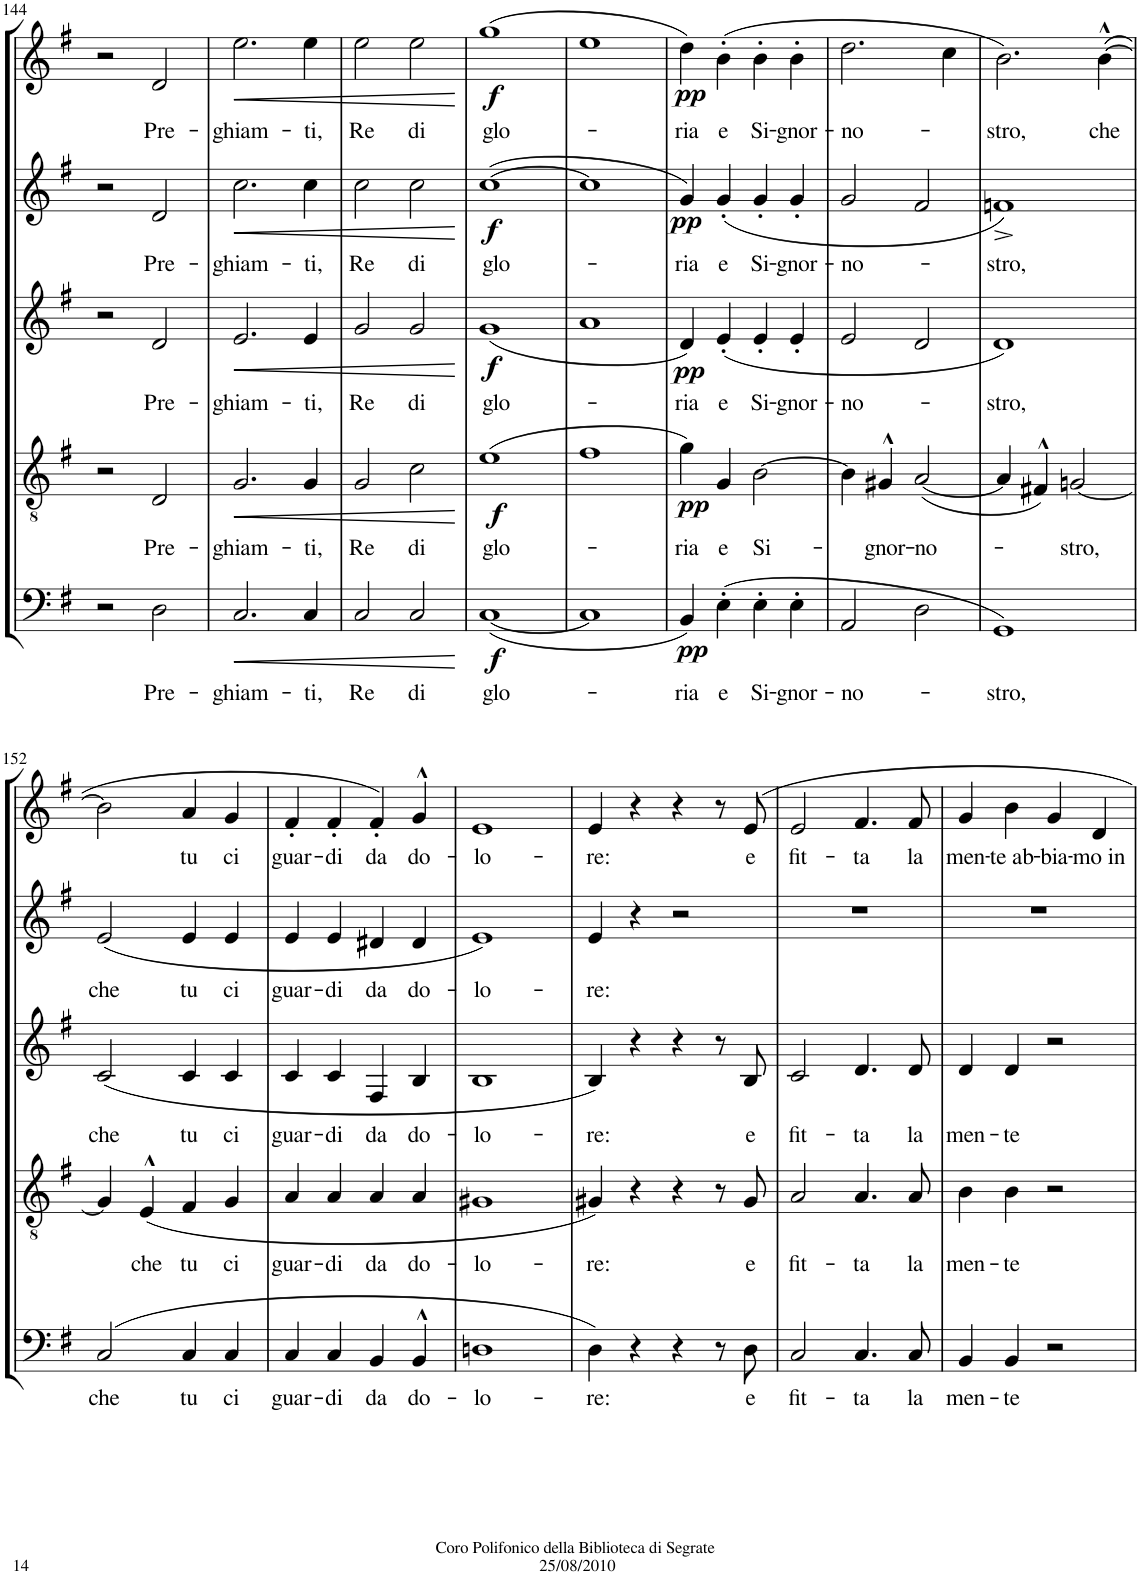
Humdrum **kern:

**kern	**text	**dynam	**kern	**text	**dynam	**kern	**text	**dynam	**kern	**text	**dynam	**kern	**text	**dynam
*part5	*part5	*part5	*part4	*part4	*part4	*part3	*part3	*part3	*part2	*part2	*part2	*part1	*part1	*part1
*staff5	*staff5	*staff5	*staff4	*staff4	*staff4	*staff3	*staff3	*staff3	*staff2	*staff2	*staff2	*staff1	*staff1	*staff1
*I"Bassi	*	*	*I"Tenori	*	*	*I"Contralti	*	*	*I"Soprani II	*	*	*I"Soprani I	*	*
!!LO:PB:g=z
*clefF4	*	*	*clefGv2	*	*	*clefG2	*	*	*clefG2	*	*	*clefG2	*	*
*	*	*	*	*	*	*	*	*	*Trd1c2	*	*	*Trd1c2	*	*
*k[f#]	*	*	*k[f#]	*	*	*k[f#]	*	*	*k[f#]	*	*	*k[f#]	*	*
*G:	*	*	*G:	*	*	*G:	*	*	*G:	*	*	*G:	*	*
*M2/2	*	*	*M2/2	*	*	*M2/2	*	*	*M2/2	*	*	*M2/2	*	*
*met(c|)	*	*	*met(c|)	*	*	*met(c|)	*	*	*met(c|)	*	*	*met(c|)	*	*
=144	=144	=144	=144	=144	=144	=144	=144	=144	=144	=144	=144	=144	=144	=144
2r	.	.	2r	.	.	2r	.	.	2r	.	.	2r	.	.
!	!LO:LY:b	!	!	!LO:LY:b	!	!	!LO:LY:b	!	!	!LO:LY:b	!	!	!LO:LY:b	!
2D\	Pre-	.	2D/	Pre-	.	2d/	Pre-	.	2d/	Pre-	.	2d/	Pre-	.
=145	=145	=145	=145	=145	=145	=145	=145	=145	=145	=145	=145	=145	=145	=145
!	!LO:LY:b	!	!	!LO:LY:b	!	!	!LO:LY:b	!	!	!LO:LY:b	!	!	!LO:LY:b	!
2.C/	-ghiam-	.	2.G/	-ghiam-	.	2.e/	-ghiam-	.	2.cc\	-ghiam-	.	2.ee\	-ghiam-	.
!	!LO:LY:b	!	!	!LO:LY:b	!	!	!LO:LY:b	!	!	!LO:LY:b	!	!	!LO:LY:b	!
4C/	-ti,	.	4G/	-ti,	.	4e/	-ti,	.	4cc\	-ti,	.	4ee\	-ti,	.
=146	=146	=146	=146	=146	=146	=146	=146	=146	=146	=146	=146	=146	=146	=146
!	!LO:LY:b	!	!	!LO:LY:b	!	!	!LO:LY:b	!	!	!LO:LY:b	!	!	!LO:LY:b	!
2C/	Re	.	2G/	Re	.	2g/	Re	.	2cc\	Re	.	2ee\	Re	.
!	!LO:LY:b	!	!	!LO:LY:b	!	!	!LO:LY:b	!	!	!LO:LY:b	!	!	!LO:LY:b	!
2C/	di	.	2c\	di	.	2g/	di	.	2cc\	di	.	2ee\	di	.
=147	=147	=147	=147	=147	=147	=147	=147	=147	=147	=147	=147	=147	=147	=147
!	!LO:LY:b	!LO:DY:b	!	!LO:LY:b	!LO:DY:b	!	!LO:LY:b	!LO:DY:b	!	!LO:LY:b	!LO:DY:b	!	!LO:LY:b	!LO:DY:b
([1C	glo-	f	(1e	glo-	f	(1g	glo-	f	([1cc	glo-	f	(1gg	glo-	f
=148	=148	=148	=148	=148	=148	=148	=148	=148	=148	=148	=148	=148	=148	=148
1C]	.	.	1f#	.	.	1a	.	.	1cc]	.	.	1ee	.	.
=149	=149	=149	=149	=149	=149	=149	=149	=149	=149	=149	=149	=149	=149	=149
!	!LO:LY:b	!LO:DY:b	!	!LO:LY:b	!LO:DY:b	!	!LO:LY:b	!LO:DY:b	!	!LO:LY:b	!LO:DY:b	!	!LO:LY:b	!LO:DY:b
4BB/)	-ria	pp	4g\)	-ria	pp	4d/)	-ria	pp	4g/)	-ria	pp	4dd\)	-ria	pp
!	!LO:LY:b	!	!	!LO:LY:b	!	!	!LO:LY:b	!	!	!LO:LY:b	!	!	!LO:LY:b	!
(4E'\	e	.	4G/	e	.	(4e'/	e	.	(4g'/	e	.	(4b'\	e	.
!	!LO:LY:b	!	!	!LO:LY:b	!	!	!LO:LY:b	!	!	!LO:LY:b	!	!	!LO:LY:b	!
4E'\	Si-	.	[2B\	Si-	.	4e'/	Si-	.	4g'/	Si-	.	4b'\	Si-	.
!	!LO:LY:b	!	!	!	!	!	!LO:LY:b	!	!	!LO:LY:b	!	!	!LO:LY:b	!
4E'\	-gnor-	.	.	.	.	4e'/	-gnor-	.	4g'/	-gnor-	.	4b'\	-gnor-	.
=150	=150	=150	=150	=150	=150	=150	=150	=150	=150	=150	=150	=150	=150	=150
!	!LO:LY:b	!	!	!	!	!	!LO:LY:b	!	!	!LO:LY:b	!	!	!LO:LY:b	!
2AA/	-no-	.	4B\]	.	.	2e/	-no-	.	2g/	-no-	.	2.dd\	-no-	.
!	!	!	!	!LO:LY:b	!	!	!	!	!	!	!	!	!	!
.	.	.	4G#X^^/	-gnor-	.	.	.	.	.	.	.	.	.	.
!	!	!	!	!LO:LY:b	!	!	!	!	!	!	!	!	!	!
2D\	.	.	([2A/	-no-	.	2d/	.	.	2f#/	.	.	.	.	.
.	.	.	.	.	.	.	.	.	.	.	.	4cc\	.	.
=151	=151	=151	=151	=151	=151	=151	=151	=151	=151	=151	=151	=151	=151	=151
!	!LO:LY:b	!	!	!	!	!	!LO:LY:b	!	!	!LO:LY:b	!	!	!LO:LY:b	!
1GG)	-stro,	.	4A/]	.	.	1d)	-stro,	.	1fn^)	-stro,	.	2.b\)	-stro,	.
.	.	.	4F#X^^/)	.	.	.	.	.	.	.	.	.	.	.
!	!	!	!	!LO:LY:b	!	!	!	!	!	!	!	!	!	!
.	.	.	[2Gn/	-stro,	.	.	.	.	.	.	.	.	.	.
!	!	!	!	!	!	!	!	!	!	!	!	!	!LO:LY:b	!
.	.	.	.	.	.	.	.	.	.	.	.	([4b^^\	che	.
!!LO:LB:g=z
=152	=152	=152	=152	=152	=152	=152	=152	=152	=152	=152	=152	=152	=152	=152
!	!LO:LY:b	!	!	!	!	!	!LO:LY:b	!	!	!LO:LY:b	!	!	!	!
(2C/	che	.	4G/]	.	.	(2c/	che	.	(2e/	che	.	2b\]	.	.
!	!	!	!	!LO:LY:b	!	!	!	!	!	!	!	!	!	!
.	.	.	(4E^^/	che	.	.	.	.	.	.	.	.	.	.
!	!LO:LY:b	!	!	!LO:LY:b	!	!	!LO:LY:b	!	!	!LO:LY:b	!	!	!LO:LY:b	!
4C/	tu	.	4F#/	tu	.	4c/	tu	.	4e/	tu	.	4a/	tu	.
!	!LO:LY:b	!	!	!LO:LY:b	!	!	!LO:LY:b	!	!	!LO:LY:b	!	!	!LO:LY:b	!
4C/	ci	.	4G/	ci	.	4c/	ci	.	4e/	ci	.	4g/	ci	.
=153	=153	=153	=153	=153	=153	=153	=153	=153	=153	=153	=153	=153	=153	=153
!	!LO:LY:b	!	!	!LO:LY:b	!	!	!LO:LY:b	!	!	!LO:LY:b	!	!	!LO:LY:b	!
4C/	guar-	.	4A/	guar-	.	4c/	guar-	.	4e/	guar-	.	4f#'/	guar-	.
!	!LO:LY:b	!	!	!LO:LY:b	!	!	!LO:LY:b	!	!	!LO:LY:b	!	!	!LO:LY:b	!
4C/	-di	.	4A/	-di	.	4c/	-di	.	4e/	-di	.	4f#'/	-di	.
!	!LO:LY:b	!	!	!LO:LY:b	!	!	!LO:LY:b	!	!	!LO:LY:b	!	!	!LO:LY:b	!
4BB/	da	.	4A/	da	.	4F#/	da	.	4d#X/	da	.	4f#'/)	da	.
!	!LO:LY:b	!	!	!LO:LY:b	!	!	!LO:LY:b	!	!	!LO:LY:b	!	!	!LO:LY:b	!
4BB^^/	do-	.	4A/	do-	.	4B/	do-	.	4d#/	do-	.	4g^^/	do-	.
=154	=154	=154	=154	=154	=154	=154	=154	=154	=154	=154	=154	=154	=154	=154
!	!LO:LY:b	!	!	!LO:LY:b	!	!	!LO:LY:b	!	!	!LO:LY:b	!	!	!LO:LY:b	!
1Dn	-lo-	.	1G#X	-lo-	.	1B	-lo-	.	1e)	-lo-	.	1e	-lo-	.
=155	=155	=155	=155	=155	=155	=155	=155	=155	=155	=155	=155	=155	=155	=155
!	!LO:LY:b	!	!	!LO:LY:b	!	!	!LO:LY:b	!	!	!LO:LY:b	!	!	!LO:LY:b	!
4D\)	-re:	.	4G#X/)	-re:	.	4B/)	-re:	.	4e/	-re:	.	4e/	-re:	.
4r	.	.	4r	.	.	4r	.	.	4r	.	.	4r	.	.
4r	.	.	4r	.	.	4r	.	.	2r	.	.	4r	.	.
8r	.	.	8r	.	.	8r	.	.	.	.	.	8r	.	.
!	!LO:LY:b	!	!	!LO:LY:b	!	!	!LO:LY:b	!	!	!	!	!	!LO:LY:b	!
8D\	e	.	8G#/	e	.	8B/	e	.	.	.	.	8e/	e	.
=156	=156	=156	=156	=156	=156	=156	=156	=156	=156	=156	=156	=156	=156	=156
!	!LO:LY:b	!	!	!LO:LY:b	!	!	!LO:LY:b	!	!	!	!	!	!LO:LY:b	!
2C/	fit-	.	2A/	fit-	.	2c/	fit-	.	1r	.	.	2e/	fit-	.
!	!LO:LY:b	!	!	!LO:LY:b	!	!	!LO:LY:b	!	!	!	!	!	!LO:LY:b	!
4.C/	-ta	.	4.A/	-ta	.	4.d/	-ta	.	.	.	.	4.f#/	-ta	.
!	!LO:LY:b	!	!	!LO:LY:b	!	!	!LO:LY:b	!	!	!	!	!	!LO:LY:b	!
8C/	la	.	8A/	la	.	8d/	la	.	.	.	.	8f#/	la	.
=157	=157	=157	=157	=157	=157	=157	=157	=157	=157	=157	=157	=157	=157	=157
!	!LO:LY:b	!	!	!LO:LY:b	!	!	!LO:LY:b	!	!	!	!	!	!LO:LY:b	!
4BB/	men-	.	4B\	men-	.	4d/	men-	.	1r	.	.	4g/	men-	.
!	!LO:LY:b	!	!	!LO:LY:b	!	!	!LO:LY:b	!	!	!	!	!	!LO:LY:b	!
4BB/	-te	.	4B\	-te	.	4d/	-te	.	.	.	.	4b\	-te ab-	.
!	!	!	!	!	!	!	!	!	!	!	!	!	!LO:LY:b	!
2r	.	.	2r	.	.	2r	.	.	.	.	.	4g/	-bia-	.
!	!	!	!	!	!	!	!	!	!	!	!	!	!LO:LY:b	!
.	.	.	.	.	.	.	.	.	.	.	.	4d/	-mo in	.
=	=	=	=	=	=	=	=	=	=	=	=	=	=	=
*-	*-	*-	*-	*-	*-	*-	*-	*-	*-	*-	*-	*-	*-	*-
